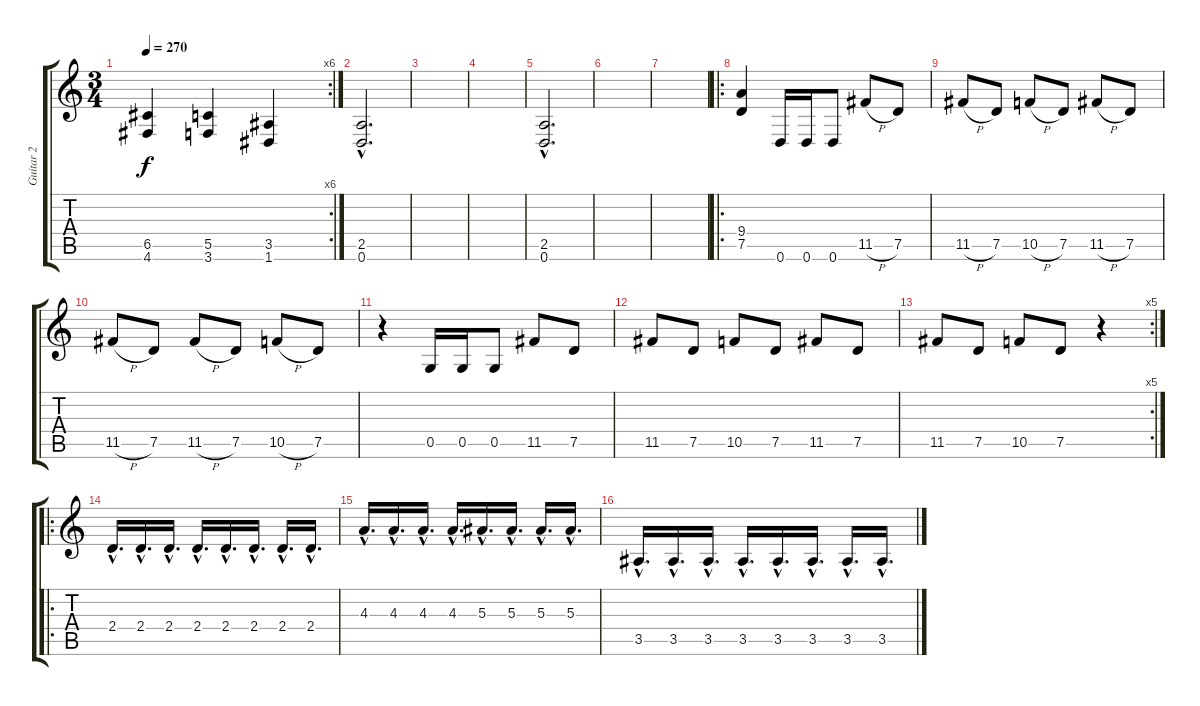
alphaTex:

\track ("Guitar 2" "Guitar 2") {instrument distortionguitar}
\staff {score tabs}
\tuning (D4 A3 F3 C3 G2 D2) {hide}
\rc 6
\ts (3 4)
\tempo 270
\clef g2
\ks c
(6.5 4.6).4{dy f} (5.5 3.6).4 (3.5 1.6).4 |
(2.5{hac} 0.6{hac}).2{d} |
|
|
(2.5{hac} 0.6{hac}).2{d} |
|
|
\ro
(9.4 7.5).4 0.6.16 0.6.16 0.6.8 11.5{h}.8 7.5.8 |
11.5{h}.8 7.5.8 10.5{h}.8 7.5.8 11.5{h}.8 7.5.8 |
11.5{h}.8 7.5.8 11.5{h}.8 7.5.8 10.5{h}.8 7.5.8 |
r.4 0.5.16 0.5.16 0.5.8 11.5.8 7.5.8 |
11.5.8 7.5.8 10.5.8 7.5.8 11.5.8 7.5.8 |
\rc 5
11.5.8 7.5.8 10.5.8 7.5.8 r.4 |
\ro
2.4{hac}.16{d} 2.4{hac}.16{d} 2.4{hac}.16{d} 2.4{hac}.16{d} 2.4{hac}.16{d} 2.4{hac}.16{d} 2.4{hac}.16{d} 2.4{hac}.16{d} |
4.3{hac}.16{d} 4.3{hac}.16{d} 4.3{hac}.16{d} 4.3{hac}.16{d} 5.3{hac}.16{d} 5.3{hac}.16{d} 5.3{hac}.16{d} 5.3{hac}.16{d} |
3.5{hac}.16{d} 3.5{hac}.16{d} 3.5{hac}.16{d} 3.5{hac}.16{d} 3.5{hac}.16{d} 3.5{hac}.16{d} 3.5{hac}.16{d} 3.5{hac}.16{d}
